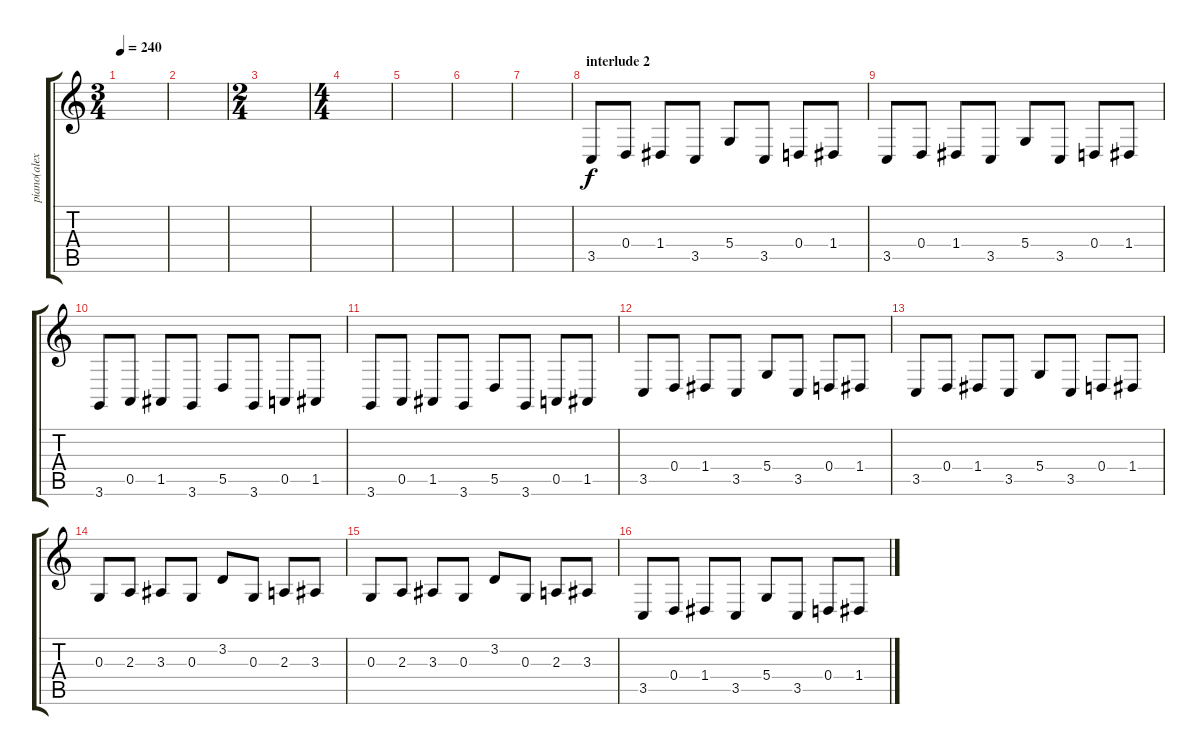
\track ("piano(alex stariopoli)" "piano(alex") {instrument acousticgrandpiano}
\staff {score tabs}
\tuning (E4 B3 G3 D3 A2 E2) {hide}
\ts (3 4)
\tempo 240
\clef g2
\ks c
|
|
\ts (2 4)
|
\ts (4 4)
|
|
|
|
\section ("" "interlude 2")
3.5.8 0.4.8 1.4.8 3.5.8 5.4.8 3.5.8 0.4.8 1.4.8 |
3.5.8 0.4.8 1.4.8 3.5.8 5.4.8 3.5.8 0.4.8 1.4.8 |
3.6.8 0.5.8 1.5.8 3.6.8 5.5.8 3.6.8 0.5.8 1.5.8 |
3.6.8 0.5.8 1.5.8 3.6.8 5.5.8 3.6.8 0.5.8 1.5.8 |
3.5.8 0.4.8 1.4.8 3.5.8 5.4.8 3.5.8 0.4.8 1.4.8 |
3.5.8 0.4.8 1.4.8 3.5.8 5.4.8 3.5.8 0.4.8 1.4.8 |
0.3.8 2.3.8 3.3.8 0.3.8 3.2.8 0.3.8 2.3.8 3.3.8 |
0.3.8 2.3.8 3.3.8 0.3.8 3.2.8 0.3.8 2.3.8 3.3.8 |
3.5.8 0.4.8 1.4.8 3.5.8 5.4.8 3.5.8 0.4.8 1.4.8
